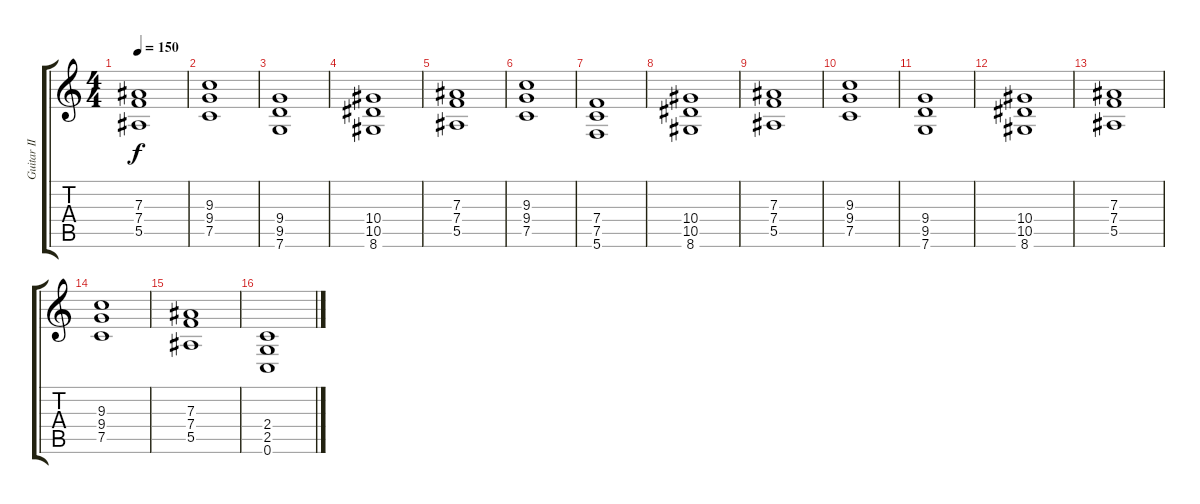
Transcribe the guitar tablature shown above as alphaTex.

\track ("Guitar II" "Guitar II") {instrument distortionguitar}
\staff {score tabs}
\tuning (C4 G3 Eb3 Bb2 F2 C2) {hide}
\ts (4 4)
\tempo 150
\clef g2
\ks c
(7.3 7.4 5.5).1{dy f} |
(9.3 9.4 7.5).1 |
(9.4 9.5 7.6).1 |
(10.4 10.5 8.6).1 |
(7.3 7.4 5.5).1 |
(9.3 9.4 7.5).1 |
(7.4 7.5 5.6).1 |
(10.4 10.5 8.6).1 |
(7.3 7.4 5.5).1 |
(9.3 9.4 7.5).1 |
(9.4 9.5 7.6).1 |
(10.4 10.5 8.6).1 |
(7.3 7.4 5.5).1 |
(9.3 9.4 7.5).1 |
(7.3 7.4 5.5).1 |
(2.4 2.5 0.6).1
